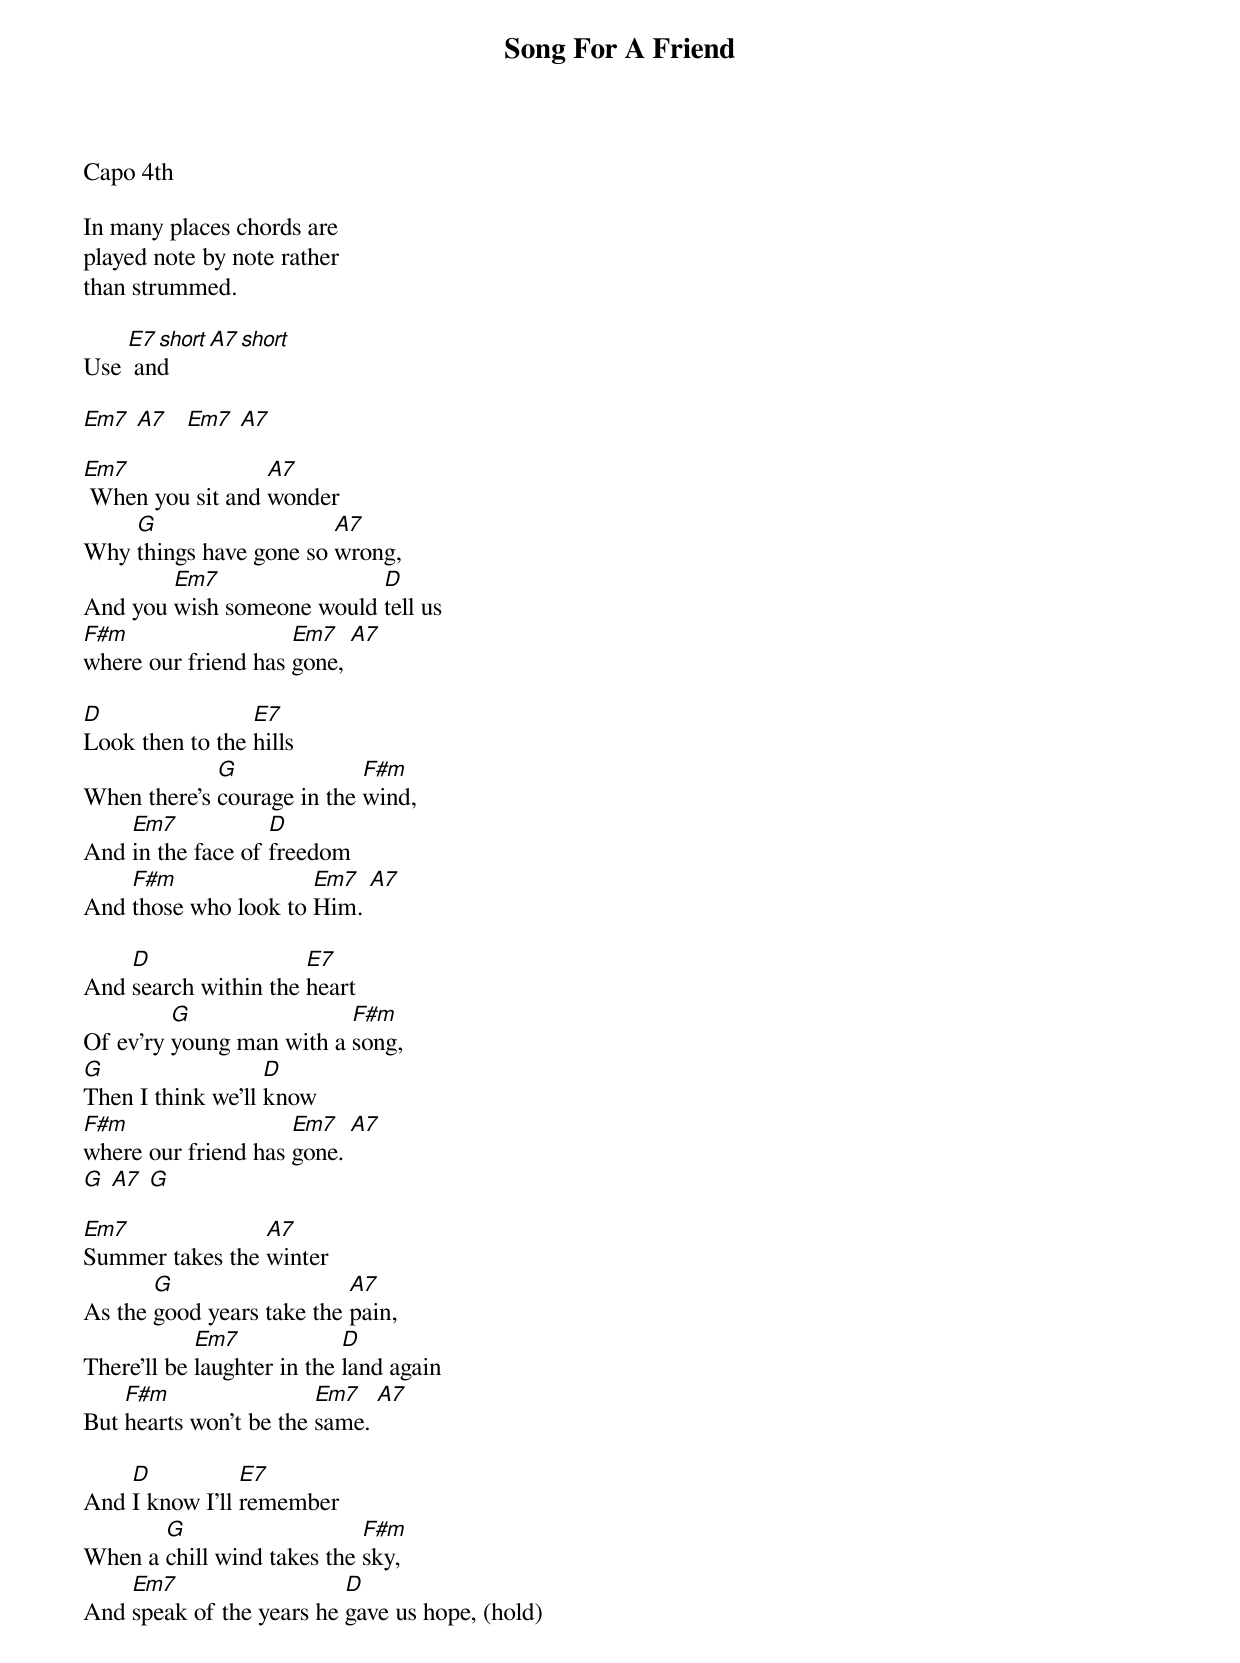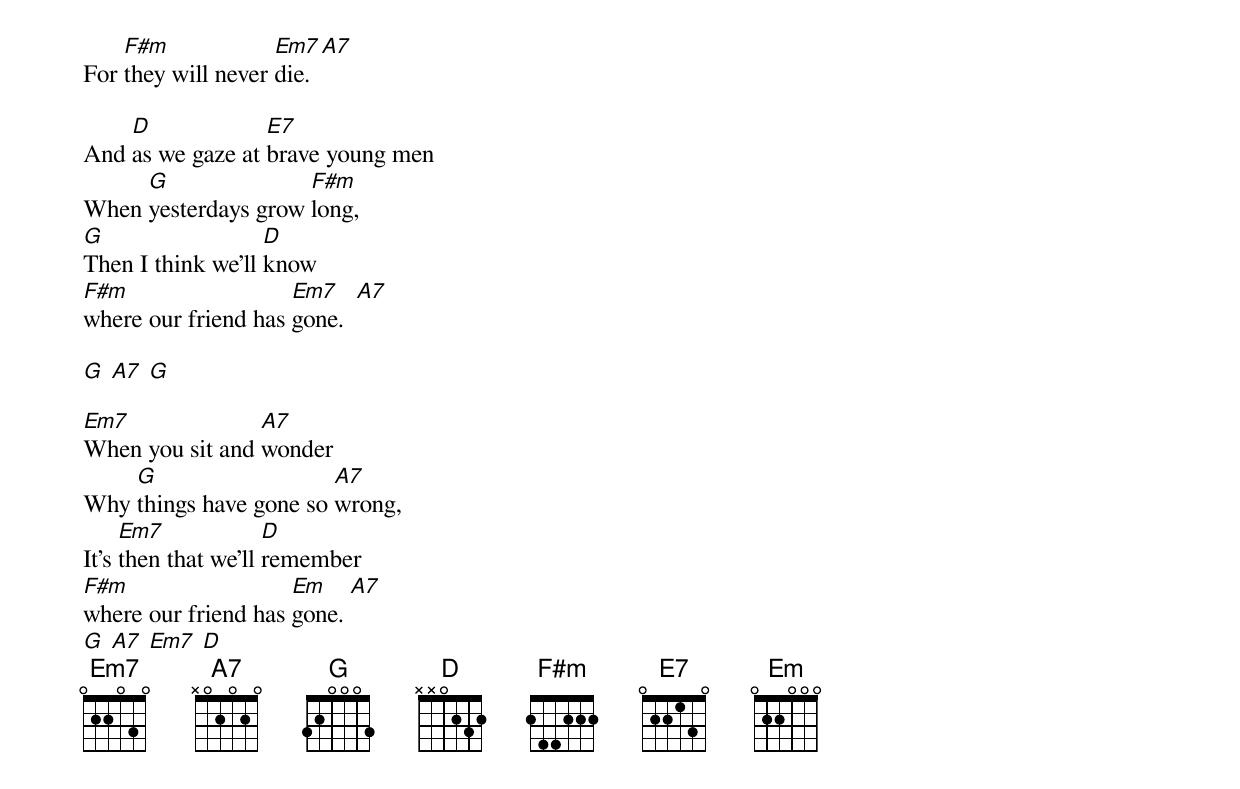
{title: Song For A Friend}
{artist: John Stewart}
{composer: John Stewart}
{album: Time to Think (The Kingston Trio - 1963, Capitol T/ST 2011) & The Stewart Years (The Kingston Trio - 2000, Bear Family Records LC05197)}

Capo 4th

In many places chords are
played note by note rather
than strummed.

Use [E7 short] and [A7 short]

[Em7] [A7]   [Em7] [A7]

[Em7] When you sit and [A7]wonder
Why [G]things have gone so [A7]wrong,
And you [Em7]wish someone would [D]tell us
[F#m]where our friend has [Em7]gone, [A7]

[D]Look then to the [E7]hills
When there's [G]courage in the [F#m]wind,
And [Em7]in the face of [D]freedom
And [F#m]those who look to [Em7]Him. [A7]

And [D]search within the [E7]heart
Of ev'ry [G]young man with a [F#m]song,
[G]Then I think we'll [D]know
[F#m]where our friend has [Em7]gone. [A7]
[G] [A7] [G]

[Em7]Summer takes the [A7]winter
As the [G]good years take the [A7]pain,
There'll be [Em7]laughter in the [D]land again
But [F#m]hearts won't be the [Em7]same. [A7]

And [D]I know I'll [E7]remember
When a [G]chill wind takes the [F#m]sky,
And [Em7]speak of the years he [D]gave us hope, (hold)
For [F#m]they will never [Em7]die. [A7]

And [D]as we gaze at [E7]brave young men
When [G]yesterdays grow [F#m]long,
[G]Then I think we'll [D]know
[F#m]where our friend has [Em7]gone.  [A7]

[G] [A7] [G]

[Em7]When you sit and [A7]wonder
Why [G]things have gone so [A7]wrong,
It's [Em7]then that we'll [D]remember
[F#m]where our friend has [Em]gone. [A7]
[G] [A7] [Em7] [D]
